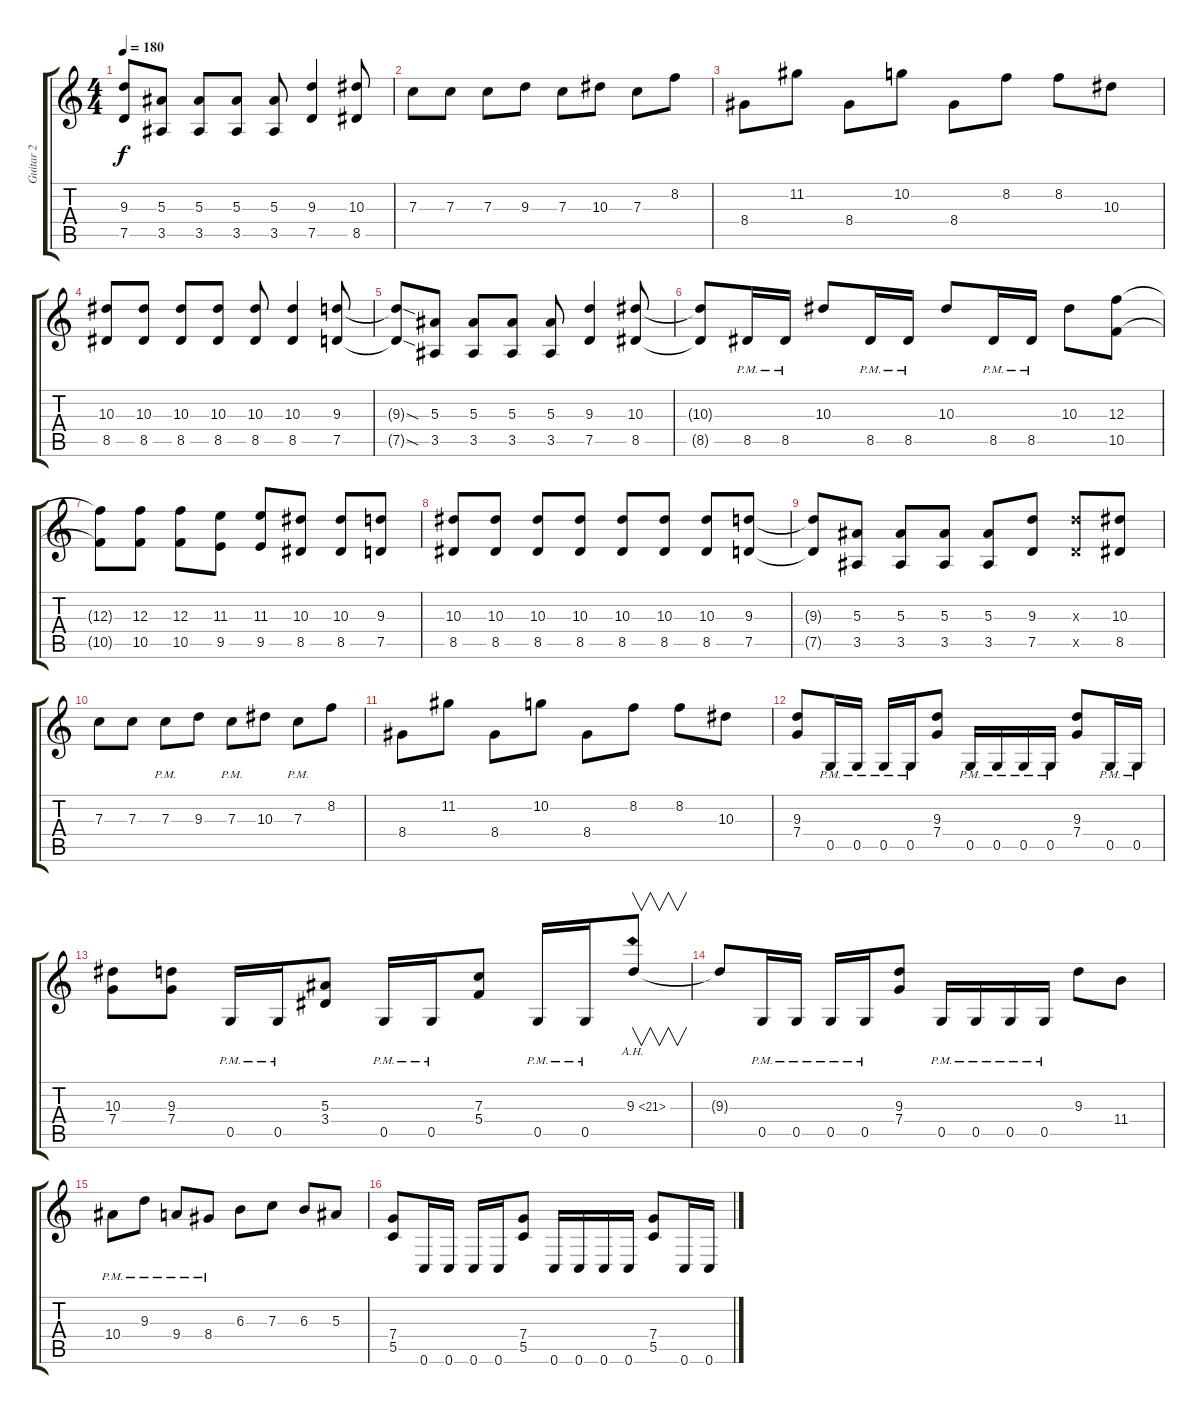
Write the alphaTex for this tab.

\track ("Guitar 2" "Guitar 2") {instrument overdrivenguitar}
\staff {score tabs}
\tuning (D4 A3 F3 C3 G2 C2) {hide}
\ts (4 4)
\tempo 180
\clef g2
\ks c
(9.3{t} 7.5{t}).8{dy f} (5.3 3.5).8 (5.3 3.5).8 (5.3 3.5).8 (5.3 3.5).8 (9.3 7.5).4 (10.3 8.5).8 |
7.3.8 7.3.8 7.3.8 9.3.8 7.3.8 10.3.8 7.3.8 8.2.8 |
8.4.8 11.2.8 8.4.8 10.2.8 8.4.8 8.2.8 8.2.8 10.3.8 |
(10.3 8.5).8 (10.3 8.5).8 (10.3 8.5).8 (10.3 8.5).8 (10.3 8.5).8 (10.3 8.5).4 (9.3 7.5).8 |
(9.3{sod t} 7.5{sod t}).8 (5.3 3.5).8 (5.3 3.5).8 (5.3 3.5).8 (5.3 3.5).8 (9.3 7.5).4 (10.3 8.5).8 |
(10.3{t} 8.5{t}).8 8.5{pm}.16 8.5{pm}.16 10.3.8 8.5{pm}.16 8.5{pm}.16 10.3.8 8.5{pm}.16 8.5{pm}.16 10.3.8 (12.3 10.5).8 |
(12.3{t} 10.5{t}).8 (12.3 10.5).8 (12.3 10.5).8 (11.3 9.5).8 (11.3 9.5).8 (10.3 8.5).8 (10.3 8.5).8 (9.3 7.5).8 |
(10.3 8.5).8 (10.3 8.5).8 (10.3 8.5).8 (10.3 8.5).8 (10.3 8.5).8 (10.3 8.5).8 (10.3 8.5).8 (9.3 7.5).8 |
(9.3{t} 7.5{t}).8 (5.3 3.5).8 (5.3 3.5).8 (5.3 3.5).8 (5.3 3.5).8 (9.3 7.5).8 (9.3{x} 7.5{x}).8 (10.3 8.5).8 |
7.3.8 7.3.8 7.3{pm}.8 9.3.8 7.3{pm}.8 10.3.8 7.3{pm}.8 8.2.8 |
8.4.8 11.2.8 8.4.8 10.2.8 8.4.8 8.2.8 8.2.8 10.3.8 |
(9.3 7.4).8 0.5{pm}.16 0.5{pm}.16 0.5{pm}.16 0.5{pm}.16 (9.3 7.4).8 0.5{pm}.16 0.5{pm}.16 0.5{pm}.16 0.5{pm}.16 (9.3 7.4).8 0.5{pm}.16 0.5{pm}.16 |
(10.3 7.4).8 (9.3 7.4).8 0.5{pm}.16 0.5{pm}.16 (5.3 3.4).8 0.5{pm}.16 0.5{pm}.16 (7.3 5.4).8 0.5{pm}.16 0.5{pm}.16 9.3{ah 12}.8{v} |
9.3{t}.8 0.5{pm}.16 0.5{pm}.16 0.5{pm}.16 0.5{pm}.16 (9.3 7.4).8 0.5{pm}.16 0.5{pm}.16 0.5{pm}.16 0.5{pm}.16 9.3.8 11.4.8 |
10.4{pm}.8 9.3{pm}.8 9.4{pm}.8 8.4{pm}.8 6.3.8 7.3.8 6.3.8 5.3.8 |
(7.4 5.5).8 0.6.16 0.6.16 0.6.16 0.6.16 (7.4 5.5).8 0.6.16 0.6.16 0.6.16 0.6.16 (7.4 5.5).8 0.6.16 0.6.16
